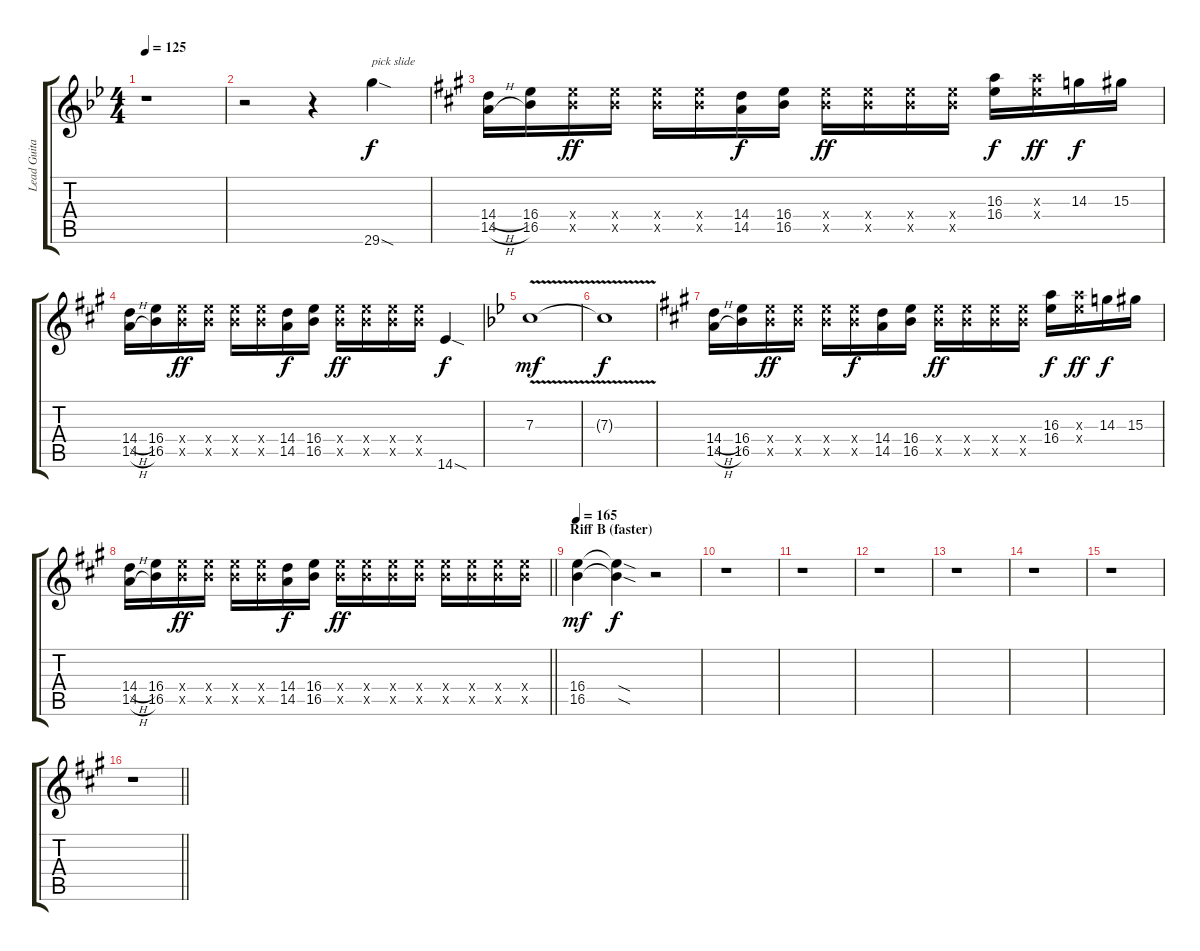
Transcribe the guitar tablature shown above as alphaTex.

\track ("Lead Guitar I" "Lead Guita") {instrument distortionguitar}
\staff {score tabs}
\tuning (D4 A3 F3 C3 G2 D2) {hide}
\ts (4 4)
\tempo 125
\clef g2
\ks gminor
r.1{dy f} |
r.2{volume 14 balance 8} r.4 29.6{sod}.4{txt "pick slide"} |
\ks f#minor
(14.4{h} 14.5{h}).16 (16.4 16.5).16 (16.4{x} 16.5{x}).16{dy ff} (16.4{x} 16.5{x}).16 (16.4{x} 16.5{x}).16 (16.4{x} 16.5{x}).16 (14.4 14.5).16{dy f} (16.4 16.5).16 (16.4{x} 16.5{x}).16{dy ff} (16.4{x} 16.5{x}).16 (16.4{x} 16.5{x}).16 (16.4{x} 16.5{x}).16 (16.3 16.4).16{dy f} (16.3{x} 16.4{x}).16{dy ff} 14.3.16{dy f} 15.3.16 |
(14.4{h} 14.5{h}).16 (16.4 16.5).16 (16.4{x} 16.5{x}).16{dy ff} (16.4{x} 16.5{x}).16 (16.4{x} 16.5{x}).16 (16.4{x} 16.5{x}).16 (14.4 14.5).16{dy f} (16.4 16.5).16 (16.4{x} 16.5{x}).16{dy ff} (16.4{x} 16.5{x}).16 (16.4{x} 16.5{x}).16 (16.4{x} 16.5{x}).16 14.6{sod}.4{dy f} |
\ks gminor
7.3{v}.1{dy mf} |
7.3{t}.1{dy f} |
\ks f#minor
(14.4{h} 14.5{h}).16 (16.4 16.5).16 (16.4{x} 16.5{x}).16{dy ff} (16.4{x} 16.5{x}).16 (16.4{x} 16.5{x}).16 (16.4{x} 16.5{x}).16{dy f} (14.4 14.5).16 (16.4 16.5).16 (16.4{x} 16.5{x}).16{dy ff} (16.4{x} 16.5{x}).16 (16.4{x} 16.5{x}).16 (16.4{x} 16.5{x}).16 (16.3 16.4).16{dy f} (16.3{x} 16.4{x}).16{dy ff} 14.3.16{dy f} 15.3.16 |
\barLineRight lightlight
(14.4{h} 14.5{h}).16 (16.4 16.5).16 (16.4{x} 16.5{x}).16{dy ff} (16.4{x} 16.5{x}).16 (16.4{x} 16.5{x}).16 (16.4{x} 16.5{x}).16 (14.4 14.5).16{dy f} (16.4 16.5).16 (16.4{x} 16.5{x}).16{dy ff} (16.4{x} 16.5{x}).16 (16.4{x} 16.5{x}).16 (16.4{x} 16.5{x}).16 (16.4{x} 16.5{x}).16 (16.4{x} 16.5{x}).16 (16.4{x} 16.5{x}).16 (16.4{x} 16.5{x}).16 |
\section ("" "Riff B (faster)")
\tempo 165
(16.4 16.5).4{dy mf} (16.4{sod t} 16.5{sod t}).4{dy f} r.2 |
r.1 |
r.1 |
r.1 |
r.1 |
r.1 |
r.1 |
\barLineRight lightlight
r.1
